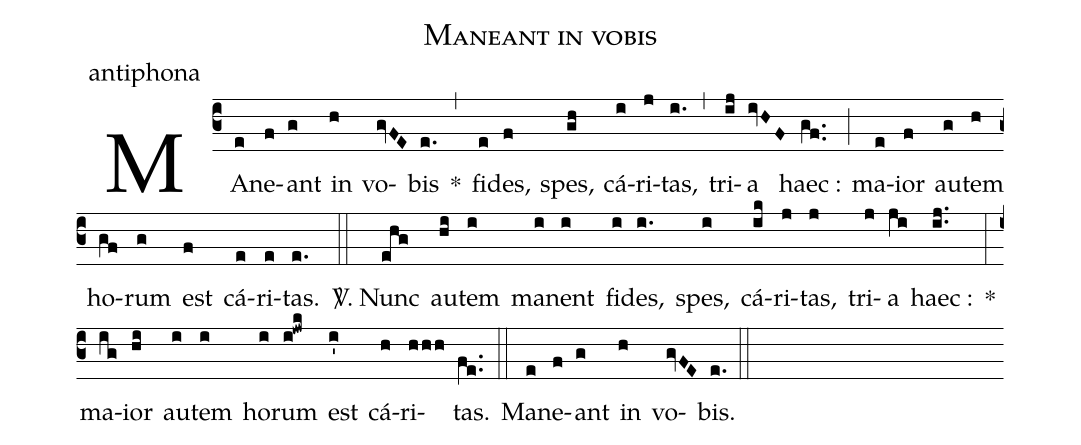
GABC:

name:Maneant in vobis;
office-part:antiphona;
%%
(c3) MA(e)ne(f)ant(g) in(h) vo(gvFE)bis(e.) *(,) fi(e)des,(f) spes,(gh) cá(i)ri(j)tas,(i.) (,) tri(ij)a(ivHF) haec :(gf..) (;) ma(e)ior(f) au(g)tem(h) ho(gf)rum(g) est(f) cá(e)ri(e)tas.(e.) (::)

<sp>V/</sp>. Nunc(ehg) au(hi)tem(i) ma(i)nent(i) fi(i)des,(i.) spes,(i) cá(ik)ri(j)tas,(j) tri(j)a(ji) haec :(ij..) *(:)
ma(ig)ior(hi) au(i)tem(i) ho(i)rum(i!jwk) est(i') cá(h)ri(hhh)tas.(fe..) (::) Ma(e)ne(f)ant(g) in(h) vo(gvFE)bis.(e.) (::)
